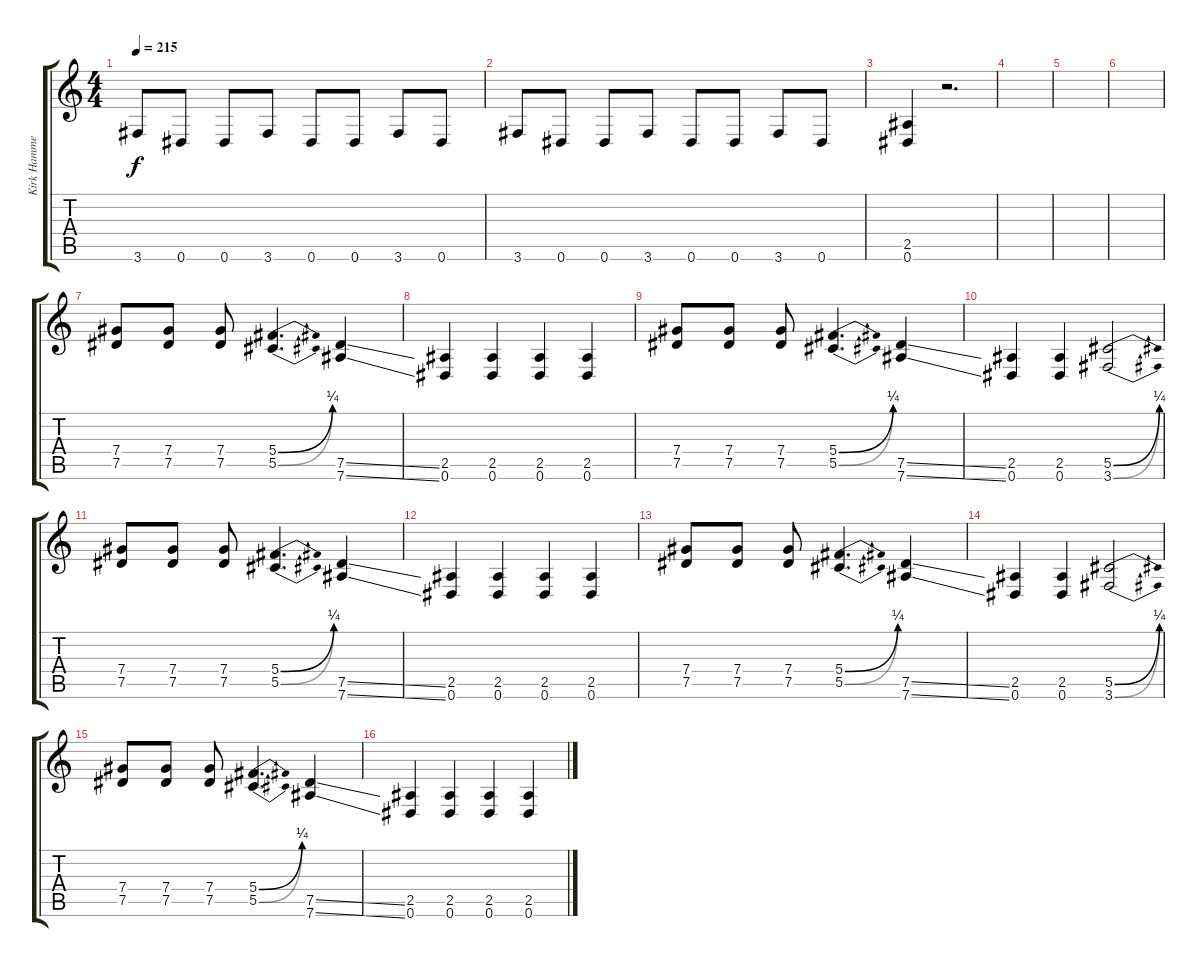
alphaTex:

\track ("Kirk Hammet" "Kirk Hamme") {instrument overdrivenguitar}
\staff {score tabs}
\tuning (Eb4 Bb3 Gb3 Db3 Ab2 Eb2) {hide}
\ts (4 4)
\tempo 215
\clef g2
\ks c
3.6.8{dy f} 0.6.8 0.6.8 3.6.8 0.6.8 0.6.8 3.6.8 0.6.8 |
3.6.8 0.6.8 0.6.8 3.6.8 0.6.8 0.6.8 3.6.8 0.6.8 |
(2.5 0.6).4 r.2{d} |
|
|
|
(7.4 7.5).8 (7.4 7.5).8 (7.4 7.5).8 (5.4{be (bend 0 0 60 1)} 5.5{be (bend 0 0 60 1)}).4{d} (7.5{ss} 7.6{ss}).4 |
(2.5 0.6).4 (2.5 0.6).4 (2.5 0.6).4 (2.5 0.6).4 |
(7.4 7.5).8 (7.4 7.5).8 (7.4 7.5).8 (5.4{be (bend 0 0 60 1)} 5.5{be (bend 0 0 60 1)}).4{d} (7.5{ss} 7.6{ss}).4 |
(2.5 0.6).4 (2.5 0.6).4 (5.5{be (bend 0 0 60 1)} 3.6{be (bend 0 0 60 1)}).2 |
(7.4 7.5).8 (7.4 7.5).8 (7.4 7.5).8 (5.4{be (bend 0 0 60 1)} 5.5{be (bend 0 0 60 1)}).4{d} (7.5{ss} 7.6{ss}).4 |
(2.5 0.6).4 (2.5 0.6).4 (2.5 0.6).4 (2.5 0.6).4 |
(7.4 7.5).8 (7.4 7.5).8 (7.4 7.5).8 (5.4{be (bend 0 0 60 1)} 5.5{be (bend 0 0 60 1)}).4{d} (7.5{ss} 7.6{ss}).4 |
(2.5 0.6).4 (2.5 0.6).4 (5.5{be (bend 0 0 60 1)} 3.6{be (bend 0 0 60 1)}).2 |
(7.4 7.5).8 (7.4 7.5).8 (7.4 7.5).8 (5.4{be (bend 0 0 60 1)} 5.5{be (bend 0 0 60 1)}).4{d} (7.5{ss} 7.6{ss}).4 |
(2.5 0.6).4 (2.5 0.6).4 (2.5 0.6).4 (2.5 0.6).4
